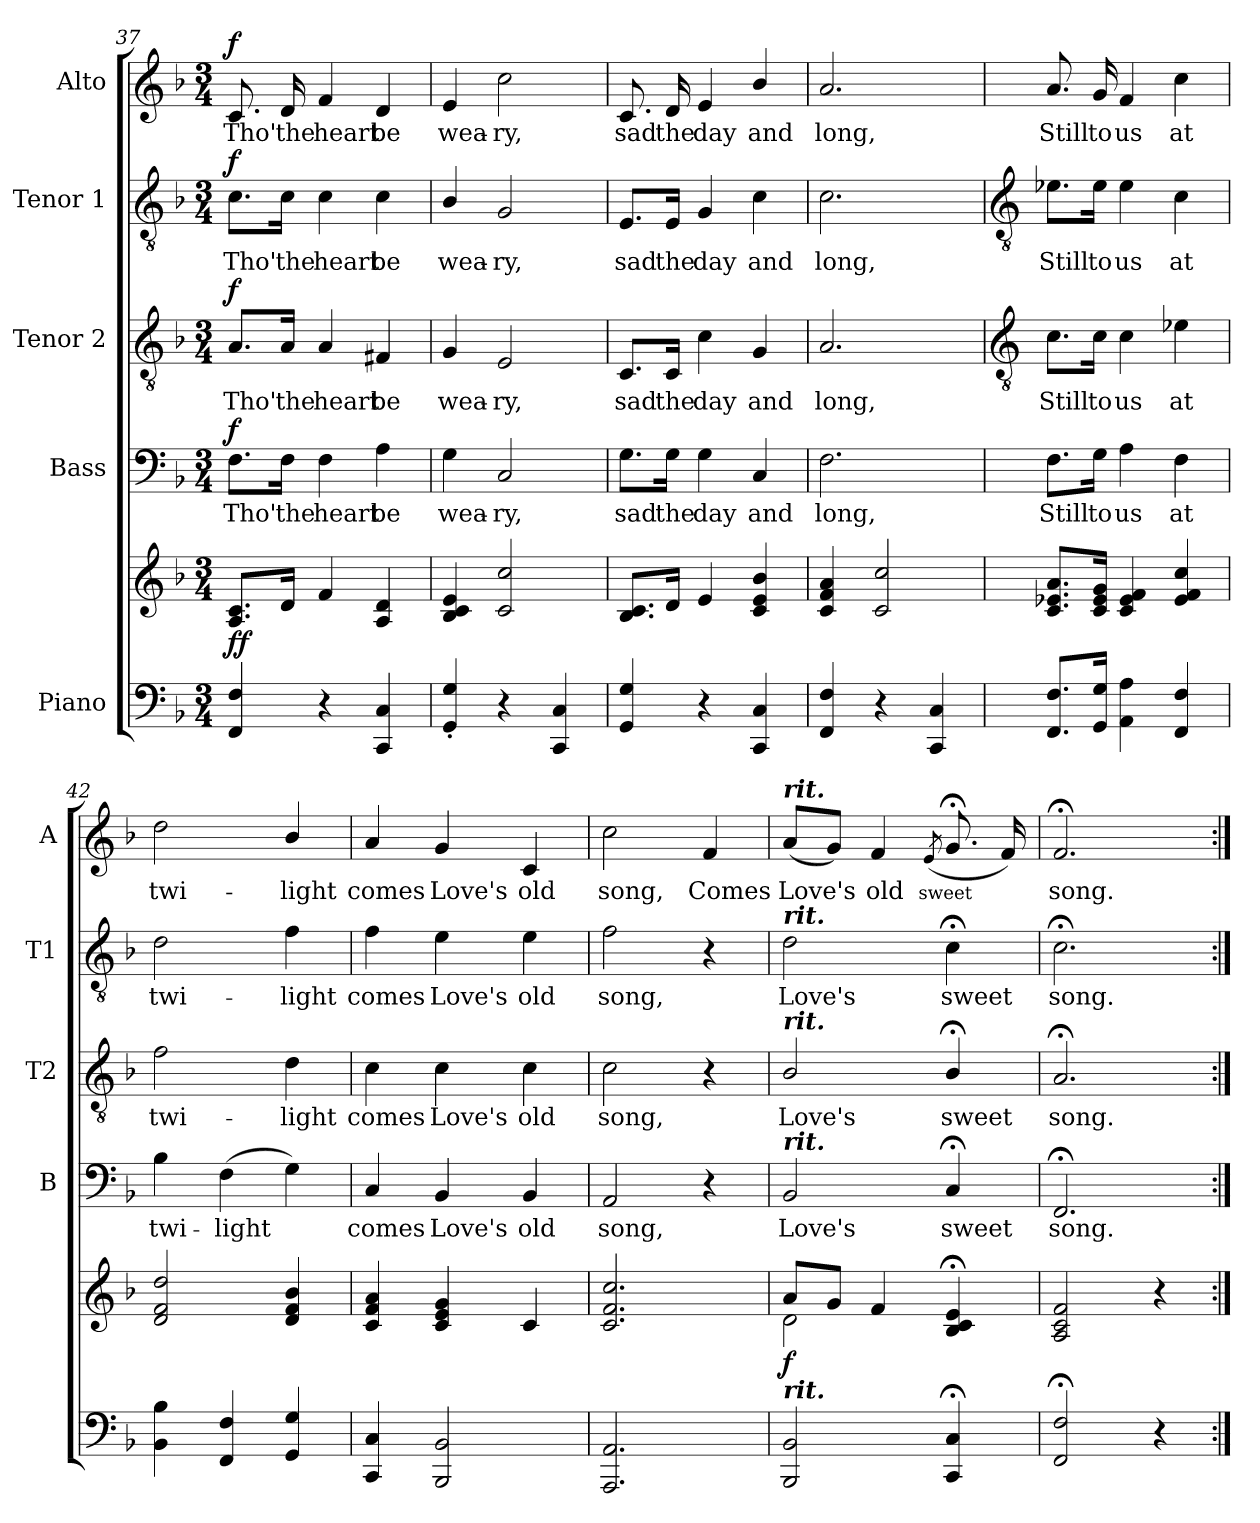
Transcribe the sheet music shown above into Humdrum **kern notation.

**kern	**kern	**dynam	**kern	**text	**dynam	**kern	**text	**dynam	**kern	**text	**dynam	**kern	**text	**dynam
*part5	*part5	*part5	*part4	*part4	*part4	*part3	*part3	*part3	*part2	*part2	*part2	*part1	*part1	*part1
*staff6	*staff5	*staff5/6	*staff4	*staff4	*staff4	*staff3	*staff3	*staff3	*staff2	*staff2	*staff2	*staff1	*staff1	*staff1
*I"Piano	*	*	*I"Bass	*	*	*I"Tenor 2	*	*	*I"Tenor 1	*	*	*I"Alto	*	*
*	*	*	*I'B	*	*	*I'T2	*	*	*I'T1	*	*	*I'A	*	*
*clefF4	*clefG2	*	*clefF4	*	*	*clefGv2	*	*	*clefGv2	*	*	*clefG2	*	*
*k[b-]	*k[b-]	*	*k[b-]	*	*	*k[b-]	*	*	*k[b-]	*	*	*k[b-]	*	*
*F:	*F:	*	*F:	*	*	*F:	*	*	*F:	*	*	*F:	*	*
*M3/4	*M3/4	*	*M3/4	*	*	*M3/4	*	*	*M3/4	*	*	*M3/4	*	*
=37	=37	=37	=37	=37	=37	=37	=37	=37	=37	=37	=37	=37	=37	=37
*	*^	*	*	*	*	*	*	*	*	*	*	*	*	*
!	!	!	!LO:DY:a=2	!	!LO:LY:b	!	!	!LO:LY:b	!	!	!LO:LY:b	!	!	!LO:LY:b	!
!	!	!	!LO:DY:n=1:b	!	!	!LO:DY:b	!	!	!LO:DY:b	!	!	!LO:DY:b	!	!	!LO:DY:b
4FF 4F	8.A/ 8.c/L	2ryy	f f	8.F\L	Tho'	f	8.A/L	Tho'	f	8.c\L	Tho'	f	8.c	Tho'	f
!	!	!	!	!	!LO:LY:b	!	!	!LO:LY:b	!	!	!LO:LY:b	!	!	!LO:LY:b	!
.	16d/J	.	.	16F\Jk	the	.	16A/Jk	the	.	16c\Jk	the	.	16d	the	.
!	!	!	!	!	!LO:LY:b	!	!	!LO:LY:b	!	!	!LO:LY:b	!	!	!LO:LY:b	!
4r	4f/	.	.	4F	heart	.	4A	heart	.	4c	heart	.	4f	heart	.
!	!	!	!	!	!LO:LY:b	!	!	!LO:LY:b	!	!	!LO:LY:b	!	!	!LO:LY:b	!
4CC 4C	4A/ 4d/	4ryy	.	4A	be	.	4F#X	be	.	4c	be	.	4d	be	.
=38	=38	=38	=38	=38	=38	=38	=38	=38	=38	=38	=38	=38	=38	=38	=38
!	!	!LO:N:vis=1	!	!	!LO:LY:b	!	!	!LO:LY:b	!	!	!LO:LY:b	!	!	!LO:LY:b	!
4GG' 4G'	4B-/ 4c/ 4e/	2.ryy	.	4G	wea-	.	4G	wea-	.	4B-/	wea-	.	4e	wea-	.
!	!	!	!	!	!LO:LY:b	!	!	!LO:LY:b	!	!	!LO:LY:b	!	!	!LO:LY:b	!
4r	2c/ 2cc/	.	.	2C	-ry,	.	2E	-ry,	.	2G	-ry,	.	2cc	-ry,	.
4CC 4C	.	.	.	.	.	.	.	.	.	.	.	.	.	.	.
=39	=39	=39	=39	=39	=39	=39	=39	=39	=39	=39	=39	=39	=39	=39	=39
!	!	!LO:N:vis=1	!	!	!LO:LY:b	!	!	!LO:LY:b	!	!	!LO:LY:b	!	!	!LO:LY:b	!
4GG 4G	8.B-/ 8.c/L	2.ryy	.	8.G\L	sad	.	8.C/L	sad	.	8.E/L	sad	.	8.c	sad	.
!	!	!	!	!	!LO:LY:b	!	!	!LO:LY:b	!	!	!LO:LY:b	!	!	!LO:LY:b	!
.	16d/J	.	.	16G\Jk	the	.	16C/Jk	the	.	16E/Jk	the	.	16d	the	.
!	!	!	!	!	!LO:LY:b	!	!	!LO:LY:b	!	!	!LO:LY:b	!	!	!LO:LY:b	!
4r	4e/	.	.	4G	day	.	4c	day	.	4G	day	.	4e	day	.
!	!	!	!	!	!LO:LY:b	!	!	!LO:LY:b	!	!	!LO:LY:b	!	!	!LO:LY:b	!
4CC 4C	4c/ 4e/ 4b-/	.	.	4C	and	.	4G	and	.	4c	and	.	4b-/	and	.
=40	=40	=40	=40	=40	=40	=40	=40	=40	=40	=40	=40	=40	=40	=40	=40
!	!	!LO:N:vis=1	!	!	!LO:LY:b	!	!	!LO:LY:b	!	!	!LO:LY:b	!	!	!LO:LY:b	!
4FF 4F	4c/ 4f/ 4a/	2.ryy	.	2.F	long,	.	2.A	long,	.	2.c	long,	.	2.a	long,	.
4r	2c/ 2cc/	.	.	.	.	.	.	.	.	.	.	.	.	.	.
4CC 4C	.	.	.	.	.	.	.	.	.	.	.	.	.	.	.
!!LO:LB:g=z
=41	=41	=41	=41	=41	=41	=41	=41	=41	=41	=41	=41	=41	=41	=41	=41
*	*	*	*	*	*	*	*clefGv2	*	*	*clefGv2	*	*	*	*	*
!	!	!LO:N:vis=1	!	!	!LO:LY:b	!	!	!LO:LY:b	!	!	!LO:LY:b	!	!	!LO:LY:b	!
8.FF 8.FL	8.c/ 8.e-X/ 8.a/L	2.ryy	.	8.F\L	Still	.	8.c\L	Still	.	8.e-X\L	Still	.	8.a	Still	.
!	!	!	!	!	!LO:LY:b	!	!	!LO:LY:b	!	!	!LO:LY:b	!	!	!LO:LY:b	!
16GG 16GJ	16c/ 16e-/ 16g/J	.	.	16G\Jk	to	.	16c\Jk	to	.	16e-\Jk	to	.	16g	to	.
!	!	!	!	!	!LO:LY:b	!	!	!LO:LY:b	!	!	!LO:LY:b	!	!	!LO:LY:b	!
4AA 4A	4c/ 4e-/ 4f/	.	.	4A	us	.	4c	us	.	4e-	us	.	4f	us	.
!	!	!	!	!	!LO:LY:b	!	!	!LO:LY:b	!	!	!LO:LY:b	!	!	!LO:LY:b	!
4FF 4F	4e-/ 4f/ 4cc/	.	.	4F	at	.	4e-X	at	.	4c	at	.	4cc	at	.
=42	=42	=42	=42	=42	=42	=42	=42	=42	=42	=42	=42	=42	=42	=42	=42
!	!	!LO:N:vis=1	!	!	!LO:LY:b	!	!	!LO:LY:b	!	!	!LO:LY:b	!	!	!LO:LY:b	!
4BB- 4B-	2d/ 2f/ 2dd/	2.ryy	.	4B-	twi-	.	2f	twi-	.	2d	twi-	.	2dd	twi-	.
!	!	!	!	!	!LO:LY:b	!	!	!	!	!	!	!	!	!	!
4FF 4F	.	.	.	(>4F	-light	.	.	.	.	.	.	.	.	.	.
!	!	!	!	!	!	!	!	!LO:LY:b	!	!	!LO:LY:b	!	!	!LO:LY:b	!
4GG 4G	4d/ 4f/ 4b-/	.	.	4G)	.	.	4d	-light	.	4f	-light	.	4b-/	-light	.
=43	=43	=43	=43	=43	=43	=43	=43	=43	=43	=43	=43	=43	=43	=43	=43
!	!	!	!	!	!LO:LY:b	!	!	!LO:LY:b	!	!	!LO:LY:b	!	!	!LO:LY:b	!
4CC 4C	4c/ 4f/ 4a/	2ryy	.	4C	comes	.	4c	comes	.	4f	comes	.	4a	comes	.
!	!	!	!	!	!LO:LY:b	!	!	!LO:LY:b	!	!	!LO:LY:b	!	!	!LO:LY:b	!
2BBB- 2BB-	4c/ 4e/ 4g/	.	.	4BB-	Love's	.	4c	Love's	.	4e	Love's	.	4g	Love's	.
!	!	!	!	!	!LO:LY:b	!	!	!LO:LY:b	!	!	!LO:LY:b	!	!	!LO:LY:b	!
.	4c/	4ryy	.	4BB-	old	.	4c	old	.	4e	old	.	4c	old	.
=44	=44	=44	=44	=44	=44	=44	=44	=44	=44	=44	=44	=44	=44	=44	=44
!	!	!	!	!	!LO:LY:b	!	!	!LO:LY:b	!	!	!LO:LY:b	!	!	!LO:LY:b	!
2.AAA 2.AA	2.c/ 2.f/ 2.cc/	2ryy	.	2AA	song,	.	2c	song,	.	2f	song,	.	2cc	song,	.
!	!	!	!	!	!	!	!	!	!	!	!	!	!	!LO:LY:b	!
.	.	4ryy	.	4r	.	.	4r	.	.	4r	.	.	4f	Comes	.
=45	=45	=45	=45	=45	=45	=45	=45	=45	=45	=45	=45	=45	=45	=45	=45
!	!	!	!	!	!	!	!	!	!	!	!	!	!LO:TX:a:Bi:t=rit.	!	!
!	!	!	!	!	!	!	!	!	!	!LO:TX:a:Bi:t=rit.	!	!	!	!	!
!	!	!	!	!	!	!	!LO:TX:a:Bi:t=rit.	!	!	!	!	!	!	!	!
!	!	!	!	!LO:TX:a:Bi:t=rit.	!	!	!	!	!	!	!	!	!	!	!
!LO:TX:a:Bi:t=rit.	!	!	!	!	!	!	!	!	!	!	!	!	!	!	!
!	!	!	!LO:DY:b	!	!LO:LY:b	!	!	!LO:LY:b	!	!	!LO:LY:b	!	!	!LO:LY:b	!
2BBB- 2BB-	8a/L	2d\	f	2BB-	Love's	.	2B-/	Love's	.	2d	Love's	.	(<8aL	Love's	.
.	8g/J	.	.	.	.	.	.	.	.	.	.	.	8gJ)	.	.
!	!	!	!	!	!	!	!	!	!	!	!	!	!	!LO:LY:b	!
.	4f/	.	.	.	.	.	.	.	.	.	.	.	4f	old	.
!	!	!	!	!	!	!	!	!	!	!	!	!	!	!LO:LY:b	!
.	.	.	.	.	.	.	.	.	.	.	.	.	(<8qe	sweet	.
!	!	!	!	!	!LO:LY:b	!	!	!LO:LY:b	!	!	!LO:LY:b	!	!	!	!
4CC;< 4C;<	4B-/;< 4c/;< 4e/;<	4ryy	.	4C;<	sweet	.	4B-;</	sweet	.	4c;<	sweet	.	8.g;<	.	.
.	.	.	.	.	.	.	.	.	.	.	.	.	16f)	.	.
=46	=46	=46	=46	=46	=46	=46	=46	=46	=46	=46	=46	=46	=46	=46	=46
!	!	!	!	!	!LO:LY:b	!	!	!LO:LY:b	!	!	!LO:LY:b	!	!	!LO:LY:b	!
2FF; 2F;	2A/ 2c/ 2f/	2r;<yy	.	2.FF;<	song.	.	2.A;<	song.	.	2.c;<	song.	.	2.f;<	song.	.
4r	4r	4ryy	.	.	.	.	.	.	.	.	.	.	.	.	.
*	*v	*v	*	*	*	*	*	*	*	*	*	*	*	*	*
=:|!	=:|!	=:|!	=:|!	=:|!	=:|!	=:|!	=:|!	=:|!	=:|!	=:|!	=:|!	=:|!	=:|!	=:|!
*-	*-	*-	*-	*-	*-	*-	*-	*-	*-	*-	*-	*-	*-	*-
